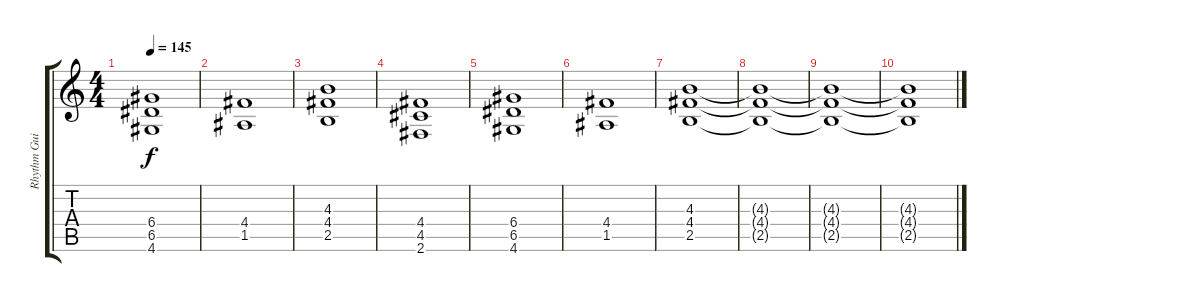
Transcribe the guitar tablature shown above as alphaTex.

\track ("Rhythm Guitar" "Rhythm Gui") {instrument overdrivenguitar}
\staff {score tabs}
\tuning (E4 B3 G3 D3 A2 E2) {hide}
\ts (4 4)
\tempo 145
\clef g2
\ks c
(6.4 6.5 4.6).1{dy f} |
(4.4 1.5).1 |
(4.3 4.4 2.5).1 |
(4.4 4.5 2.6).1 |
(6.4 6.5 4.6).1 |
(4.4 1.5).1 |
(4.3 4.4 2.5).1{volume 0} |
(4.3{t} 4.4{t} 2.5{t}).1 |
(4.3{t} 4.4{t} 2.5{t}).1 |
(4.3{t} 4.4{t} 2.5{t}).1
